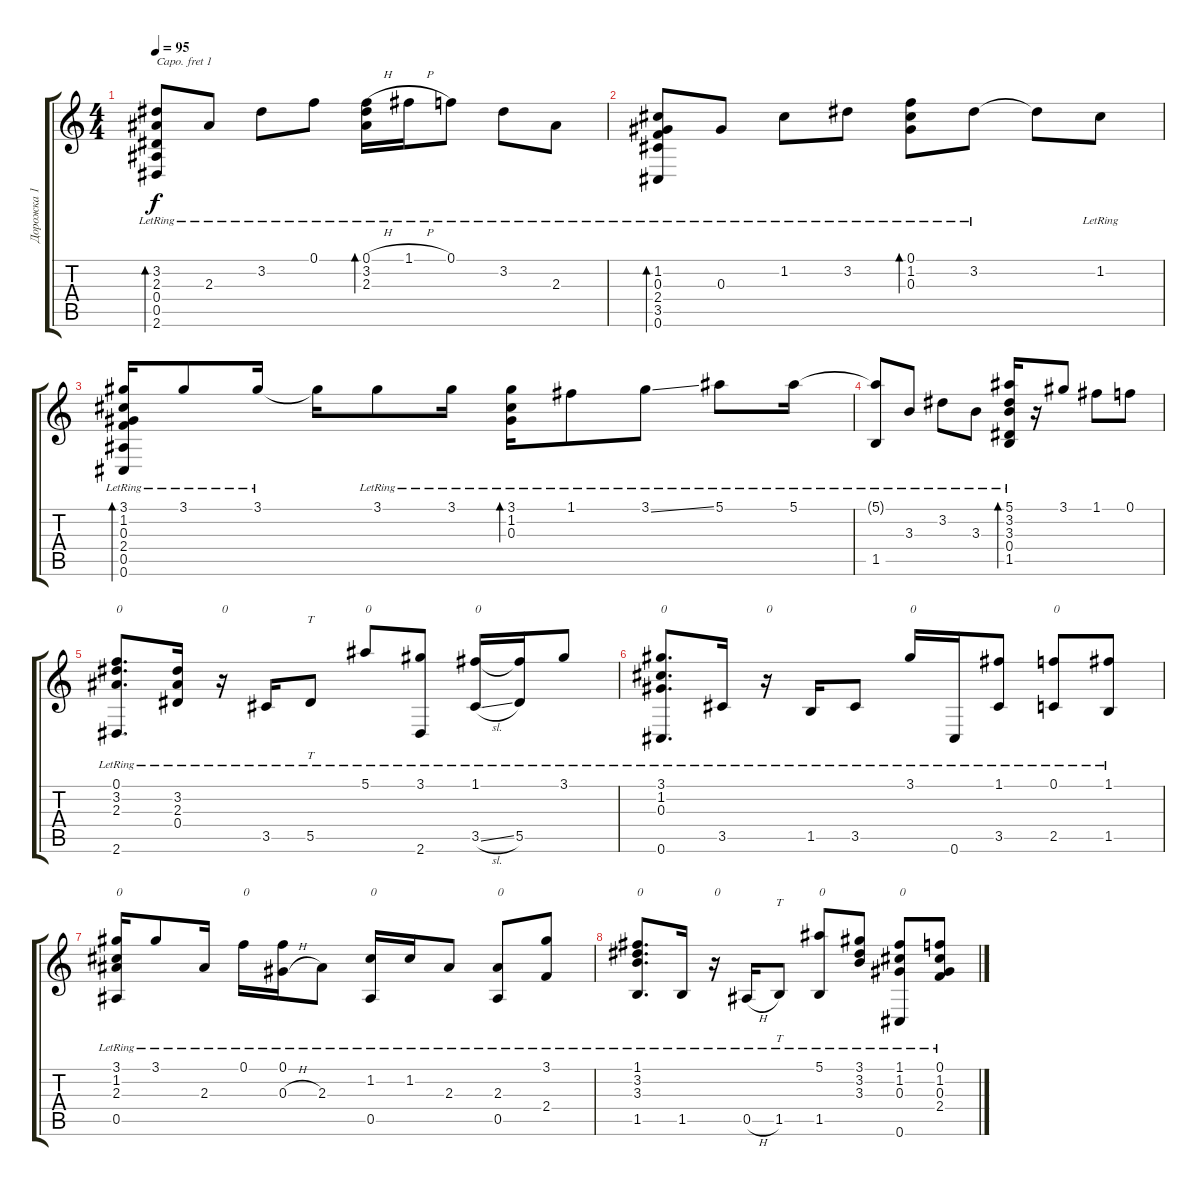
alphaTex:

\track ("Дорожка 1" "Дорожка 1") {instrument acousticguitarsteel}
\staff {score tabs}
\capo 1
\tuning (E4 B3 G3 D3 A2 C2) {hide}
\ts (4 4)
\tempo 95
\clef g2
\ks c
(3.2{lr} 2.3{lr} 0.4{lr} 0.5{lr} 2.6{lr}).8{bd 60 dy f} 2.3{lr}.8 3.2{lr}.8 0.1{lr}.8 (0.1{h lr} 3.2{lr} 2.3{lr}).16{bd 60} 1.1{h lr}.16 0.1{lr}.8 3.2{lr}.8 2.3{lr}.8 |
(1.2{lr} 0.3{lr} 2.4{lr} 3.5{lr} 0.6{lr}).8{bd 60} 0.3{lr}.8 1.2{lr}.8 3.2{lr}.8 (0.1{lr} 1.2{lr} 0.3{lr}).8{bd 60} 3.2{lr}.8 3.2{t}.8 1.2{lr}.8 |
(3.1{lr} 1.2{lr} 0.3{lr} 2.4{lr} 0.5{lr} 0.6{lr}).16{bd 60} 3.1{lr}.8 3.1{lr}.16 3.1{t}.16 3.1{lr}.8 3.1{lr}.16 (3.1{lr} 1.2{lr} 0.3{lr}).16{bd 60} 1.1{lr}.8 3.1{ss lr}.8 5.1{lr}.8 5.1{lr}.16 |
(5.1{t} 1.5{lr}).8 3.3{lr}.8 3.2{lr}.8 3.3{lr}.8 (5.1{lr} 3.2{lr} 3.3{lr} 0.4{lr} 1.5{lr}).16{bd 60} r.16 3.1.8 1.1.8 0.1.8 |
(0.1{lr} 3.2{lr} 2.3{lr} 2.6{lr}).8{d txt "0"} (3.2{lr} 2.3{lr} 0.4{lr}).16 r.16{txt "0"} 3.5{lr}.16 5.5{lr}.8{tt} 5.1{lr}.8{txt "0"} (3.1{lr} 2.6{lr}).8 (1.1{lr} 3.5{sl lr}).16{txt "0"} (1.1{t} 5.5{lr}).16 3.1{lr}.8 |
(3.1{lr} 1.2{lr} 0.3{lr} 0.6{lr}).8{d txt "0"} 3.5{lr}.16 r.16{txt "0"} 1.5{lr}.16 3.5{lr}.8 3.1{lr}.16{txt "0"} 0.6{lr}.16 (1.1{lr} 3.5{lr}).8 (0.1{lr} 2.5{lr}).8{txt "0"} (1.1{lr} 1.5{lr}).8 |
(3.1{lr} 1.2{lr} 2.3{lr} 0.5{lr}).16{txt "0"} 3.1{lr}.8 2.3{lr}.16 0.1{lr}.16{txt "0"} (0.1{lr} 0.3{h lr}).16 2.3{lr}.8 (1.2{lr} 0.5{lr}).16{txt "0"} 1.2{lr}.16 2.3{lr}.8 (2.3{lr} 0.5{lr}).8{txt "0"} (3.1{lr} 2.4{lr}).8 |
(1.1{lr} 3.2{lr} 3.3{lr} 1.5{lr}).8{d txt "0"} 1.5{lr}.16 r.16{txt "0"} 0.5{h lr}.16 1.5{lr}.8{tt} (5.1{lr} 1.5{lr}).8{txt "0"} (3.1{lr} 3.2{lr} 3.3{lr}).8 (1.1{lr} 1.2{lr} 0.3{lr} 0.6{lr}).8{txt "0"} (0.1{lr} 1.2{lr} 0.3{lr} 2.4{lr}).8
